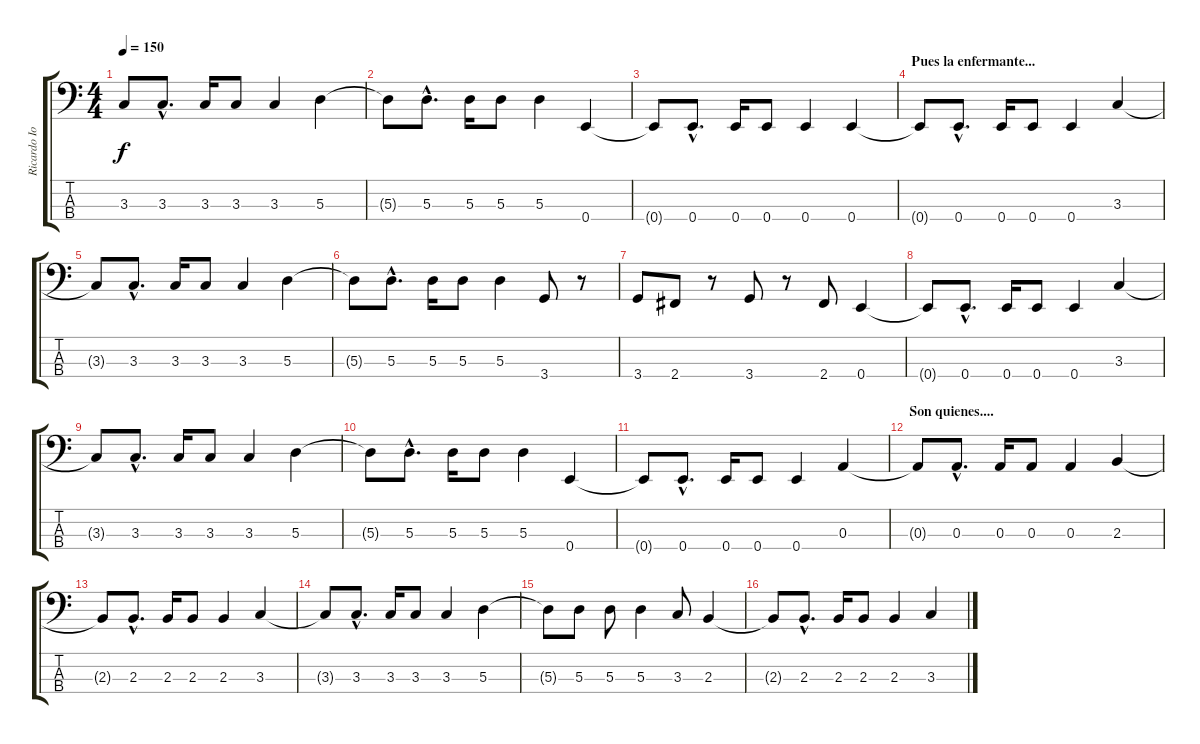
\track ("Ricardo Iorio" "Ricardo Io") {instrument electricbassfinger}
\staff {score tabs}
\tuning (G2 D2 A1 E1) {hide}
\ts (4 4)
\tempo 150
\clef f4
\ks c
3.3{t}.8{dy f} 3.3{hac}.8{d} 3.3.16 3.3.8 3.3.4 5.3.4 |
5.3{t}.8 5.3{hac}.8{d} 5.3.16 5.3.8 5.3.4 0.4.4 |
0.4{t}.8 0.4{hac}.8{d} 0.4.16 0.4.8 0.4.4 0.4.4 |
\section ("" "Pues la enfermante...")
0.4{t}.8 0.4{hac}.8{d} 0.4.16 0.4.8 0.4.4 3.3.4 |
3.3{t}.8 3.3{hac}.8{d} 3.3.16 3.3.8 3.3.4 5.3.4 |
5.3{t}.8 5.3{hac}.8{d} 5.3.16 5.3.8 5.3.4 3.4.8 r.8 |
3.4.8 2.4.8 r.8 3.4.8 r.8 2.4.8 0.4.4 |
0.4{t}.8 0.4{hac}.8{d} 0.4.16 0.4.8 0.4.4 3.3.4 |
3.3{t}.8 3.3{hac}.8{d} 3.3.16 3.3.8 3.3.4 5.3.4 |
5.3{t}.8 5.3{hac}.8{d} 5.3.16 5.3.8 5.3.4 0.4.4 |
0.4{t}.8 0.4{hac}.8{d} 0.4.16 0.4.8 0.4.4 0.3.4 |
\section ("" "Son quienes....")
0.3{t}.8 0.3{hac}.8{d} 0.3.16 0.3.8 0.3.4 2.3.4 |
2.3{t}.8 2.3{hac}.8{d} 2.3.16 2.3.8 2.3.4 3.3.4 |
3.3{t}.8 3.3{hac}.8{d} 3.3.16 3.3.8 3.3.4 5.3.4 |
5.3{t}.8 5.3.8 5.3.8 5.3.4 3.3.8 2.3.4 |
2.3{t}.8 2.3{hac}.8{d} 2.3.16 2.3.8 2.3.4 3.3.4
